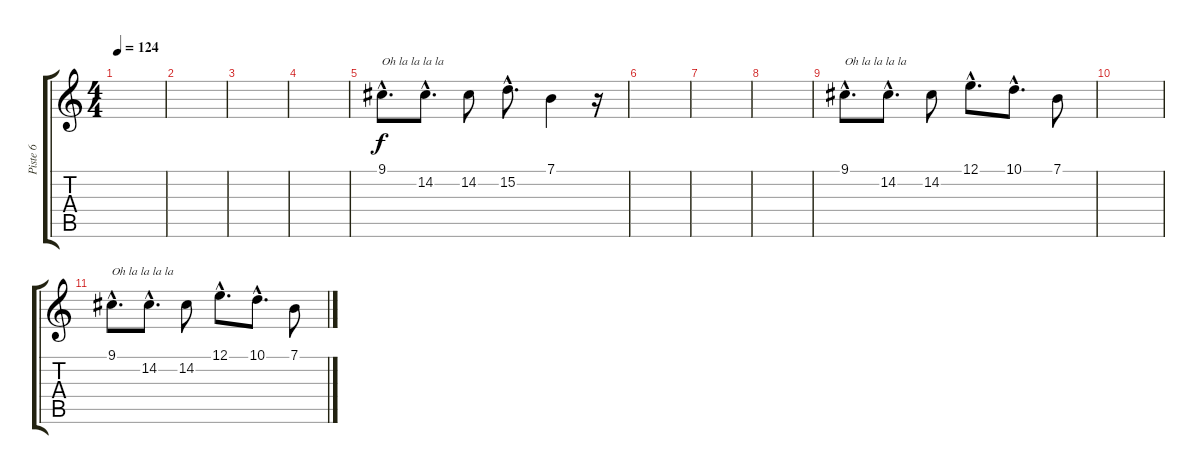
\track ("Piste 6" "Piste 6") {instrument flute}
\staff {score tabs}
\tuning (E4 B3 G3 D3 A2 E2) {hide}
\ts (4 4)
\tempo 124
\clef g2
\ks c
|
|
|
|
9.1{hac}.8{d txt "Oh la la la la"} 14.2{hac}.8{d} 14.2.8 15.2{hac}.8{d} 7.1.4 r.16 |
|
|
|
9.1{hac}.8{d txt "Oh la la la la"} 14.2{hac}.8{d} 14.2.8 12.1{hac}.8{d} 10.1{hac}.8{d} 7.1.8 |
|
9.1{hac}.8{d txt "Oh la la la la"} 14.2{hac}.8{d} 14.2.8 12.1{hac}.8{d} 10.1{hac}.8{d} 7.1.8
